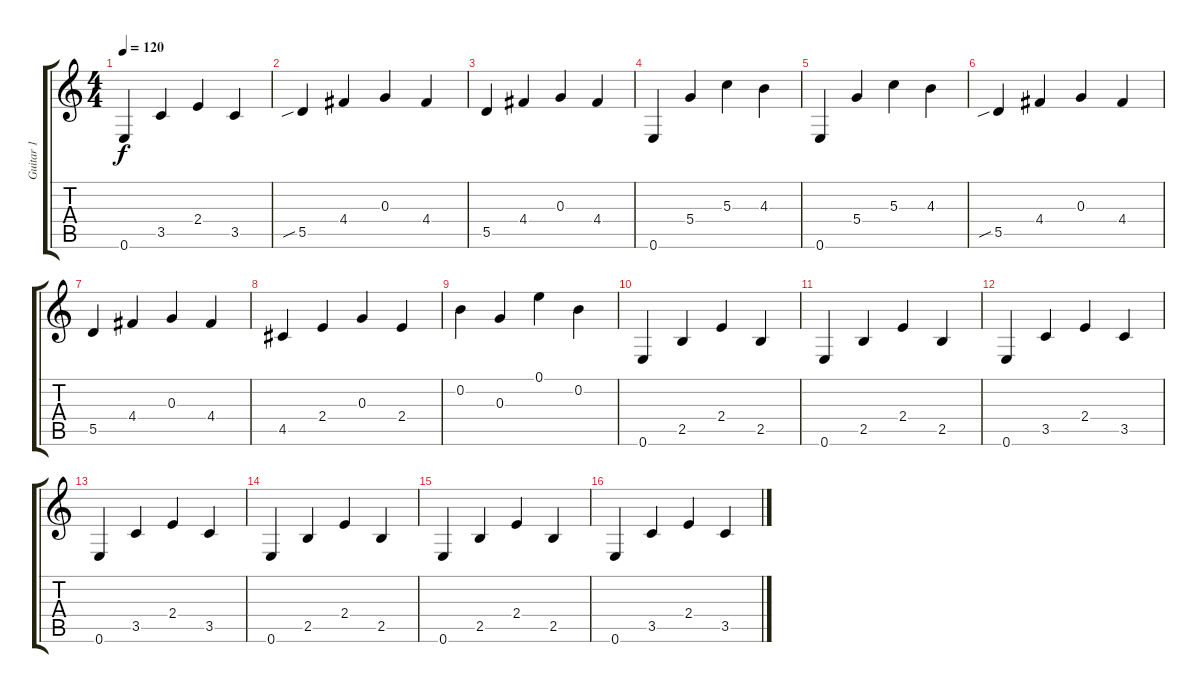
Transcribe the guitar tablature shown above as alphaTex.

\track ("Guitar 1" "Guitar 1") {instrument acousticguitarnylon}
\staff {score tabs}
\tuning (E4 B3 G3 D3 A2 E2) {hide}
\ts (4 4)
\tempo 120
\clef g2
\ks c
0.6.4{dy f} 3.5.4 2.4.4 3.5.4 |
5.5{sib}.4 4.4.4 0.3.4 4.4.4 |
5.5.4 4.4.4 0.3.4 4.4.4 |
0.6.4 5.4.4 5.3.4 4.3.4 |
0.6.4 5.4.4 5.3.4 4.3.4 |
5.5{sib}.4 4.4.4 0.3.4 4.4.4 |
5.5.4 4.4.4 0.3.4 4.4.4 |
4.5.4 2.4.4 0.3.4 2.4.4 |
0.2.4 0.3.4 0.1.4 0.2.4 |
0.6.4 2.5.4 2.4.4 2.5.4 |
0.6.4 2.5.4 2.4.4 2.5.4 |
0.6.4 3.5.4 2.4.4 3.5.4 |
0.6.4 3.5.4 2.4.4 3.5.4 |
0.6.4 2.5.4 2.4.4 2.5.4 |
0.6.4 2.5.4 2.4.4 2.5.4 |
0.6.4 3.5.4 2.4.4 3.5.4
